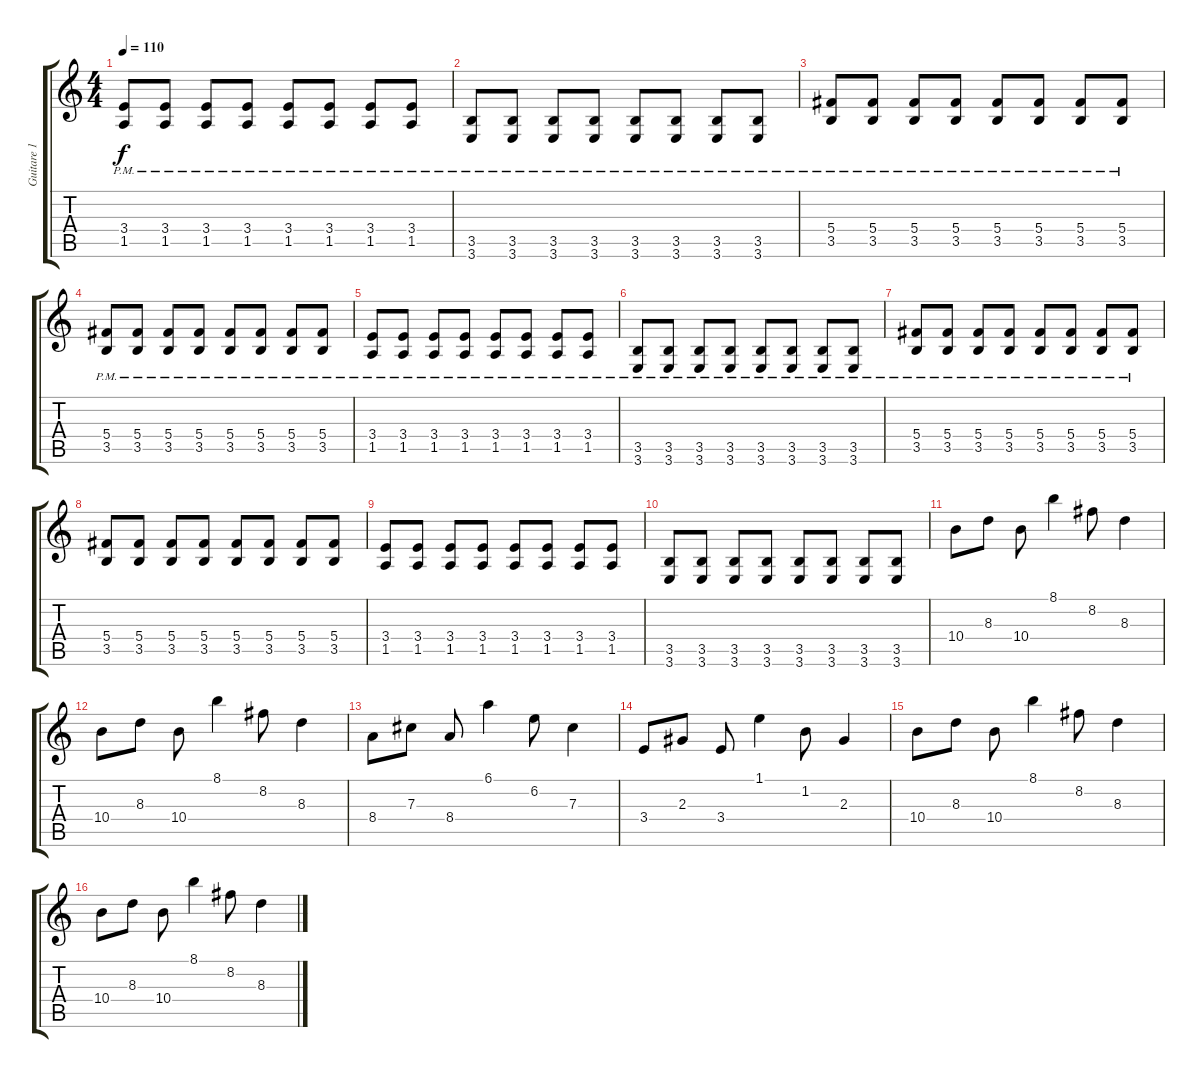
\track ("Guitare 1" "Guitare 1") {instrument distortionguitar}
\staff {score tabs}
\tuning (Eb4 Bb3 Gb3 Db3 Ab2 Db2) {hide}
\ts (4 4)
\tempo 110
\clef g2
\ks c
(3.4{pm} 1.5{pm}).8{dy f} (3.4{pm} 1.5{pm}).8 (3.4{pm} 1.5{pm}).8 (3.4{pm} 1.5{pm}).8 (3.4{pm} 1.5{pm}).8 (3.4{pm} 1.5{pm}).8 (3.4{pm} 1.5{pm}).8 (3.4{pm} 1.5{pm}).8 |
(3.5{pm} 3.6{pm}).8 (3.5{pm} 3.6{pm}).8 (3.5{pm} 3.6{pm}).8 (3.5{pm} 3.6{pm}).8 (3.5{pm} 3.6{pm}).8 (3.5{pm} 3.6{pm}).8 (3.5{pm} 3.6{pm}).8 (3.5{pm} 3.6{pm}).8 |
(5.4{pm} 3.5{pm}).8 (5.4{pm} 3.5{pm}).8 (5.4{pm} 3.5{pm}).8 (5.4{pm} 3.5{pm}).8 (5.4{pm} 3.5{pm}).8 (5.4{pm} 3.5{pm}).8 (5.4{pm} 3.5{pm}).8 (5.4{pm} 3.5{pm}).8 |
(5.4{pm} 3.5{pm}).8 (5.4{pm} 3.5{pm}).8 (5.4{pm} 3.5{pm}).8 (5.4{pm} 3.5{pm}).8 (5.4{pm} 3.5{pm}).8 (5.4{pm} 3.5{pm}).8 (5.4{pm} 3.5{pm}).8 (5.4{pm} 3.5{pm}).8 |
(3.4{pm} 1.5{pm}).8 (3.4{pm} 1.5{pm}).8 (3.4{pm} 1.5{pm}).8 (3.4{pm} 1.5{pm}).8 (3.4{pm} 1.5{pm}).8 (3.4{pm} 1.5{pm}).8 (3.4{pm} 1.5{pm}).8 (3.4{pm} 1.5{pm}).8 |
(3.5{pm} 3.6{pm}).8 (3.5{pm} 3.6{pm}).8 (3.5{pm} 3.6{pm}).8 (3.5{pm} 3.6{pm}).8 (3.5{pm} 3.6{pm}).8 (3.5{pm} 3.6{pm}).8 (3.5{pm} 3.6{pm}).8 (3.5{pm} 3.6{pm}).8 |
(5.4{pm} 3.5{pm}).8 (5.4{pm} 3.5{pm}).8 (5.4{pm} 3.5{pm}).8 (5.4{pm} 3.5{pm}).8 (5.4{pm} 3.5{pm}).8 (5.4{pm} 3.5{pm}).8 (5.4{pm} 3.5{pm}).8 (5.4{pm} 3.5{pm}).8 |
(5.4 3.5).8 (5.4 3.5).8 (5.4 3.5).8 (5.4 3.5).8 (5.4 3.5).8 (5.4 3.5).8 (5.4 3.5).8 (5.4 3.5).8 |
(3.4 1.5).8 (3.4 1.5).8 (3.4 1.5).8 (3.4 1.5).8 (3.4 1.5).8 (3.4 1.5).8 (3.4 1.5).8 (3.4 1.5).8 |
(3.5 3.6).8 (3.5 3.6).8 (3.5 3.6).8 (3.5 3.6).8 (3.5 3.6).8 (3.5 3.6).8 (3.5 3.6).8 (3.5 3.6).8 |
10.4.8 8.3.8 10.4.8 8.1.4 8.2.8 8.3.4 |
10.4.8 8.3.8 10.4.8 8.1.4 8.2.8 8.3.4 |
8.4.8 7.3.8 8.4.8 6.1.4 6.2.8 7.3.4 |
3.4.8 2.3.8 3.4.8 1.1.4 1.2.8 2.3.4 |
10.4.8 8.3.8 10.4.8 8.1.4 8.2.8 8.3.4 |
10.4.8 8.3.8 10.4.8 8.1.4 8.2.8 8.3.4
